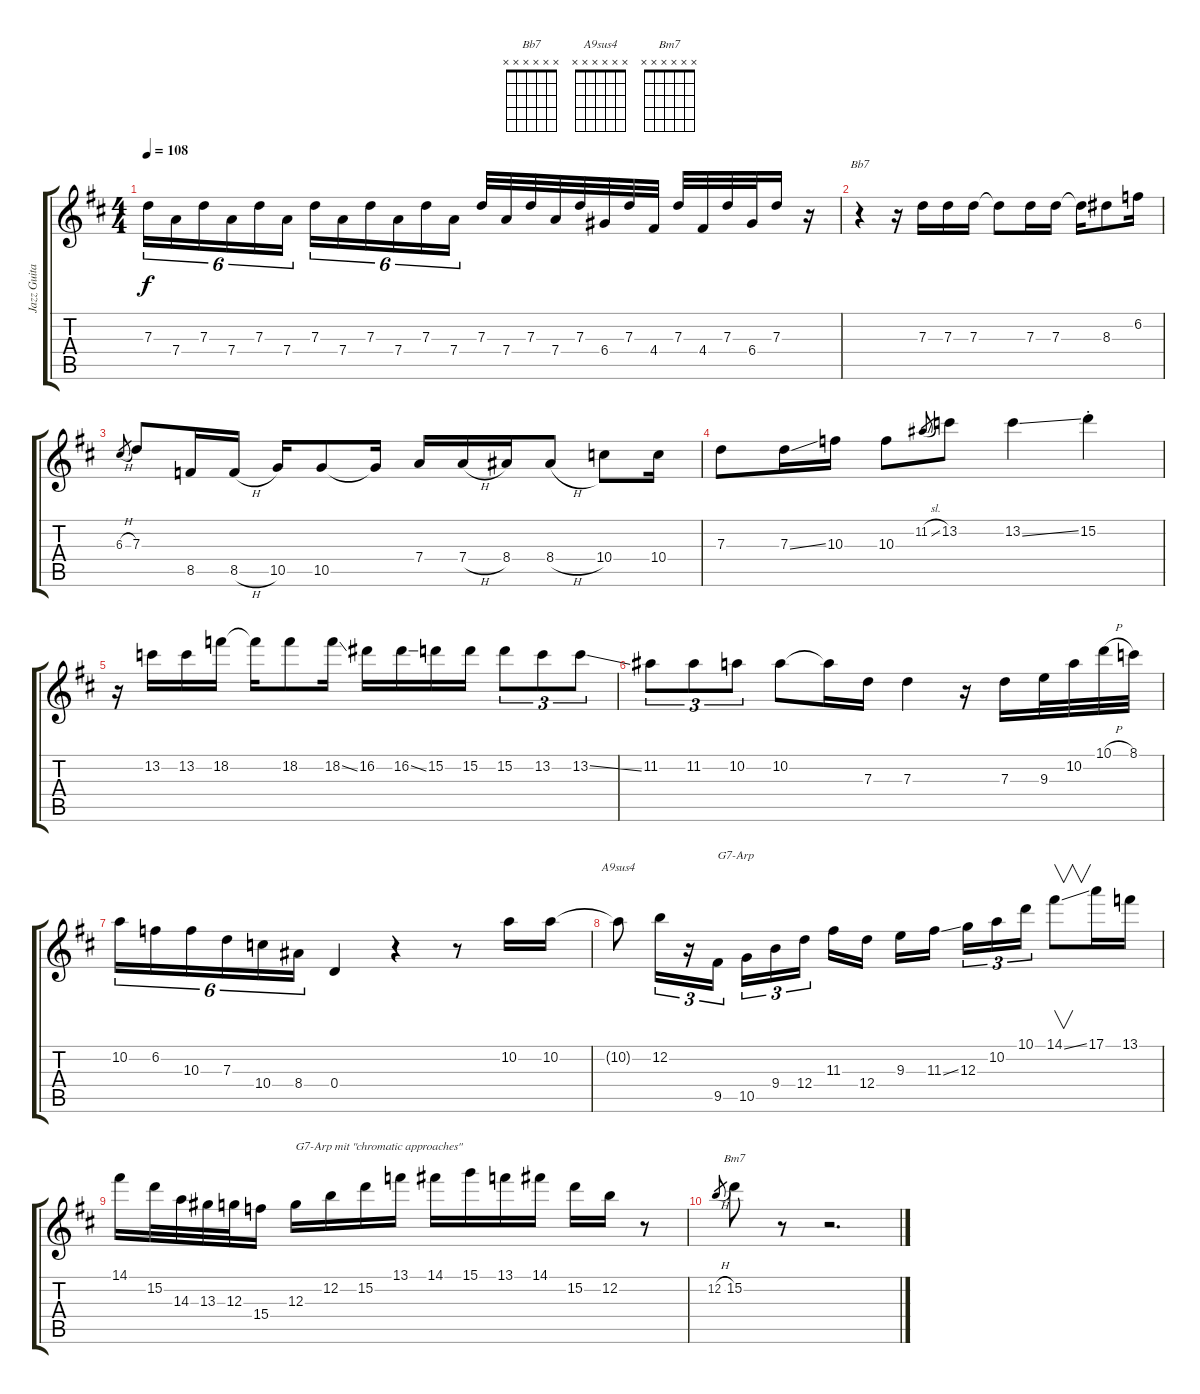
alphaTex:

\track ("Jazz Guitar" "Jazz Guita") {instrument electricguitarjazz}
\staff {score tabs}
\tuning (E4 B3 G3 D3 A2 E2) {hide}
\chord ("Bb7" x x x x x x) {firstfret 0}
\chord ("A9sus4" x x x x x x) {firstfret 0}
\chord ("Bm7" x x x x x x) {firstfret 0}
\ts (4 4)
\tempo 108
\clef g2
\ks d
7.3.16{tu (6 4) dy f} 7.4.16{tu (6 4)} 7.3.16{tu (6 4)} 7.4.16{tu (6 4)} 7.3.16{tu (6 4)} 7.4.16{tu (6 4)} 7.3.16{tu (6 4)} 7.4.16{tu (6 4)} 7.3.16{tu (6 4)} 7.4.16{tu (6 4)} 7.3.16{tu (6 4)} 7.4.16{tu (6 4)} 7.3.32 7.4.32 7.3.32 7.4.32 7.3.32 6.4.32 7.3.32 4.4.32 7.3.32 4.4.32 7.3.32 6.4.32 7.3.16 r.16 |
r.4{ch "Bb7"} r.16 7.3.16 7.3.16 7.3.16 7.3{t}.8 7.3.16 7.3.16 7.3{t}.16 8.3.8 6.2.16 |
6.3{h}.8{gr} 7.3.8 8.5.16 8.5{h}.16 10.5.16 10.5.8 10.5{t}.16 7.4.16 7.4{h}.16 8.4.16 8.4{h}.8 10.4.8 10.4.16 |
7.3.8 7.3{ss}.16 10.3.16 10.3.8 11.2{sl}.8{gr} 13.2.8 13.2{ss}.4 15.2{st}.4 |
r.16 13.2.16 13.2.16 18.2.16 18.2{t}.16 18.2.8 18.2{ss}.16 16.2.16 16.2{ss}.16 15.2.16 15.2.16 15.2.8{tu (3 2)} 13.2.8{tu (3 2)} 13.2{ss}.8{tu (3 2)} |
11.2.8{tu (3 2)} 11.2.8{tu (3 2)} 10.2.8{tu (3 2)} 10.2.8 10.2{t}.16 7.3.16 7.3.4 r.16 7.3.16 9.3.32 10.2.32 10.1{h}.32 8.1.32 |
10.2.16{tu (6 4)} 6.2.16{tu (6 4)} 10.3.16{tu (6 4)} 7.3.16{tu (6 4)} 10.4.16{tu (6 4)} 8.4.16{tu (6 4)} 0.4.4 r.4 r.8 10.2.16 10.2.16 |
10.2{t}.8{ch "A9sus4"} 12.2.16{tu (3 2)} r.16{tu (3 2)} 9.5.16{tu (3 2) txt "G7-Arp"} 10.5.16{tu (3 2)} 9.4.16{tu (3 2)} 12.4.16{tu (3 2)} 11.3.16 12.4.16 9.3.16 11.3{ss}.16 12.3.16{tu (3 2)} 10.2.16{tu (3 2)} 10.1.16{tu (3 2)} 14.1{ss}.8{v} 17.1.16 13.1.16 |
14.1.16 15.2.32 14.3.32 13.3.32 12.3.32 15.4.16 12.3.16{txt "G7-Arp mit \"chromatic approaches\""} 12.2.16 15.2.16 13.1.16 14.1.16 15.1.16 13.1.16 14.1.16 15.2.16 12.2.16 r.8 |
12.2{h}.8{gr} 15.2.8{ch "Bm7"} r.8 r.2{d}
